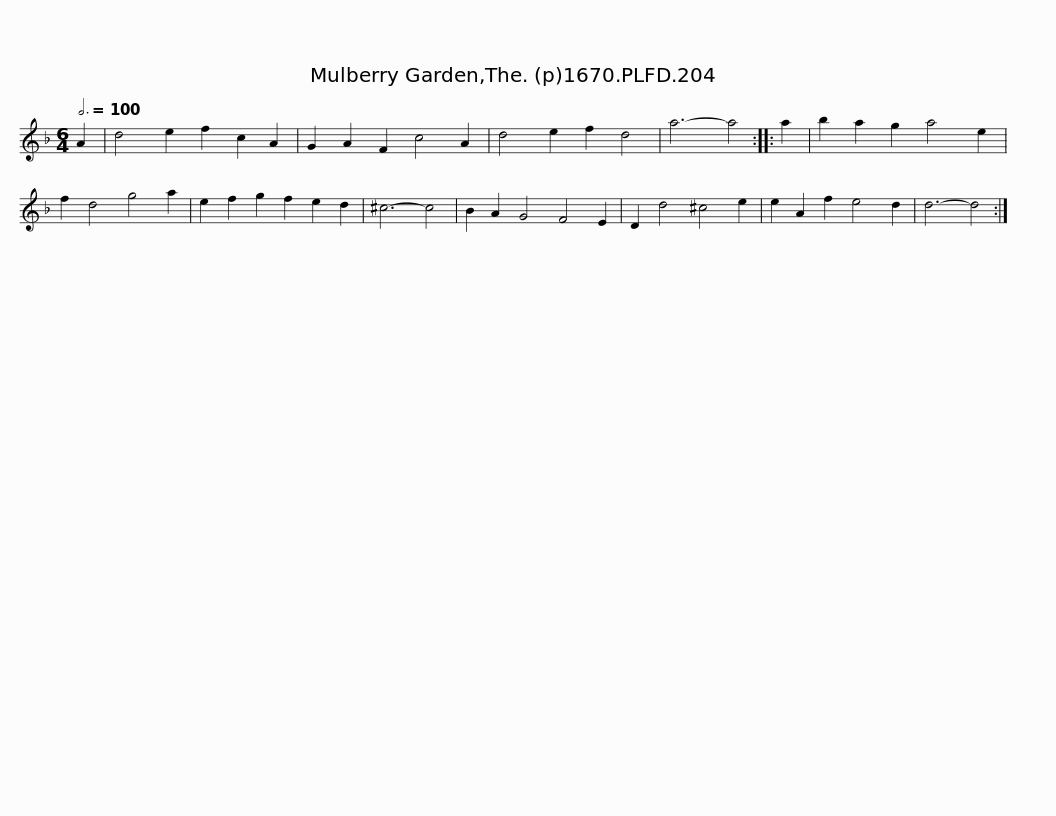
X:1
L:1/8
Q:3/4=100
M:6/4
I:linebreak $
K:Dmin
V:1 treble
V:1
 A2 | d4 e2 f2 c2 A2 | G2 A2 F2 c4 A2 | d4 e2 f2 d4 | a6- a4 :: %5
 a2 | b2 a2 g2 a4 e2 | f2 d4 g4 a2 | e2 f2 g2 f2 e2 d2 |$ ^c6- c4 | %10
 B2 A2 G4 F4 E2 | D2 d4 ^c4 e2 | e2 A2 f2 e4 d2 | d6- d4 :| %14
